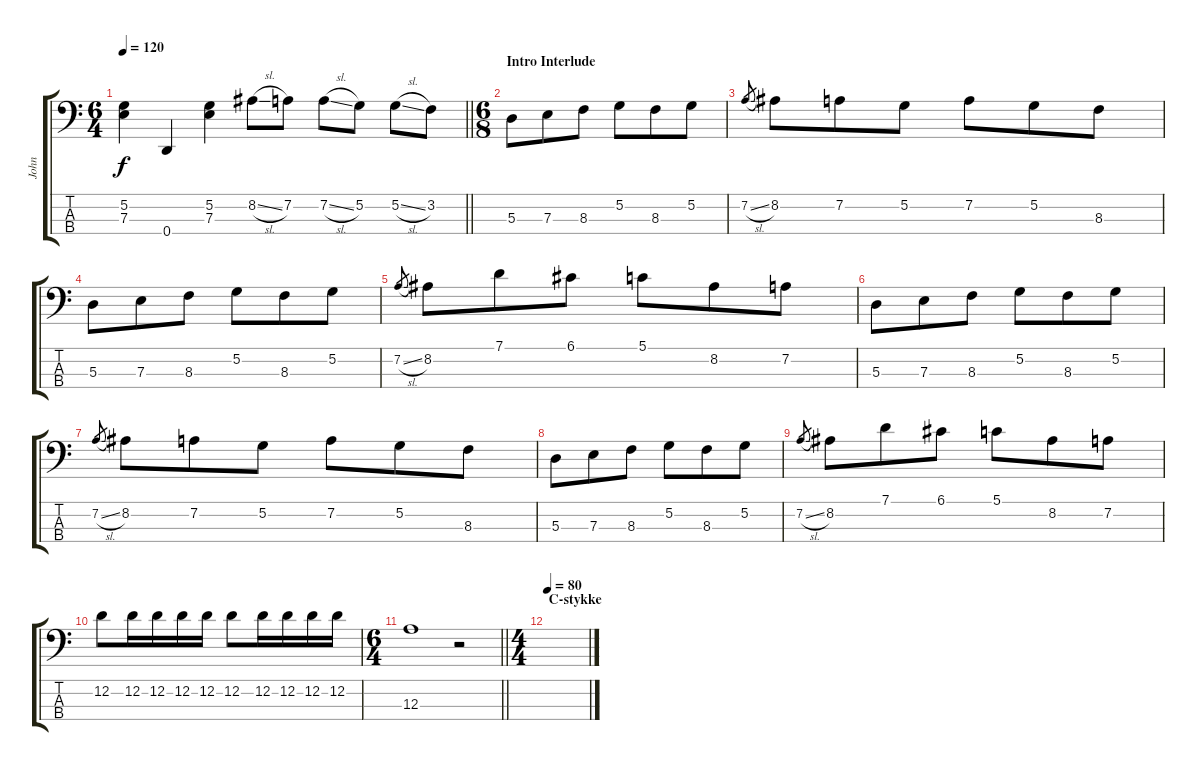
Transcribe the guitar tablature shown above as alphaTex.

\track ("John" "John") {solo instrument electricbassfinger}
\staff {score tabs}
\tuning (G2 D2 A1 D1) {hide}
\ts (6 4)
\tempo 120
\clef f4
\barLineRight lightlight
\ks c
(5.2 7.3).4{dy f} 0.4.4 (5.2 7.3).4 8.2{sl}.8 7.2.8 7.2{sl}.8 5.2.8 5.2{sl}.8 3.2.8 |
\ts (6 8)
\section ("" "Intro Interlude")
5.3.8 7.3.8 8.3.8 5.2.8 8.3.8 5.2.8 |
7.2{sl}.8{gr} 8.2.8 7.2.8 5.2.8 7.2.8 5.2.8 8.3.8 |
5.3.8 7.3.8 8.3.8 5.2.8 8.3.8 5.2.8 |
7.2{sl}.8{gr} 8.2.8 7.1.8 6.1.8 5.1.8 8.2.8 7.2.8 |
5.3.8 7.3.8 8.3.8 5.2.8 8.3.8 5.2.8 |
7.2{sl}.8{gr} 8.2.8 7.2.8 5.2.8 7.2.8 5.2.8 8.3.8 |
5.3.8 7.3.8 8.3.8 5.2.8 8.3.8 5.2.8 |
7.2{sl}.8{gr} 8.2.8 7.1.8 6.1.8 5.1.8 8.2.8 7.2.8 |
12.2.8 12.2.16 12.2.16 12.2.16 12.2.16 12.2.8 12.2.16 12.2.16 12.2.16 12.2.16 |
\ts (6 4)
\barLineRight lightlight
12.3.1 r.2 |
\ts (4 4)
\section ("" "C-stykke")
\tempo 80
